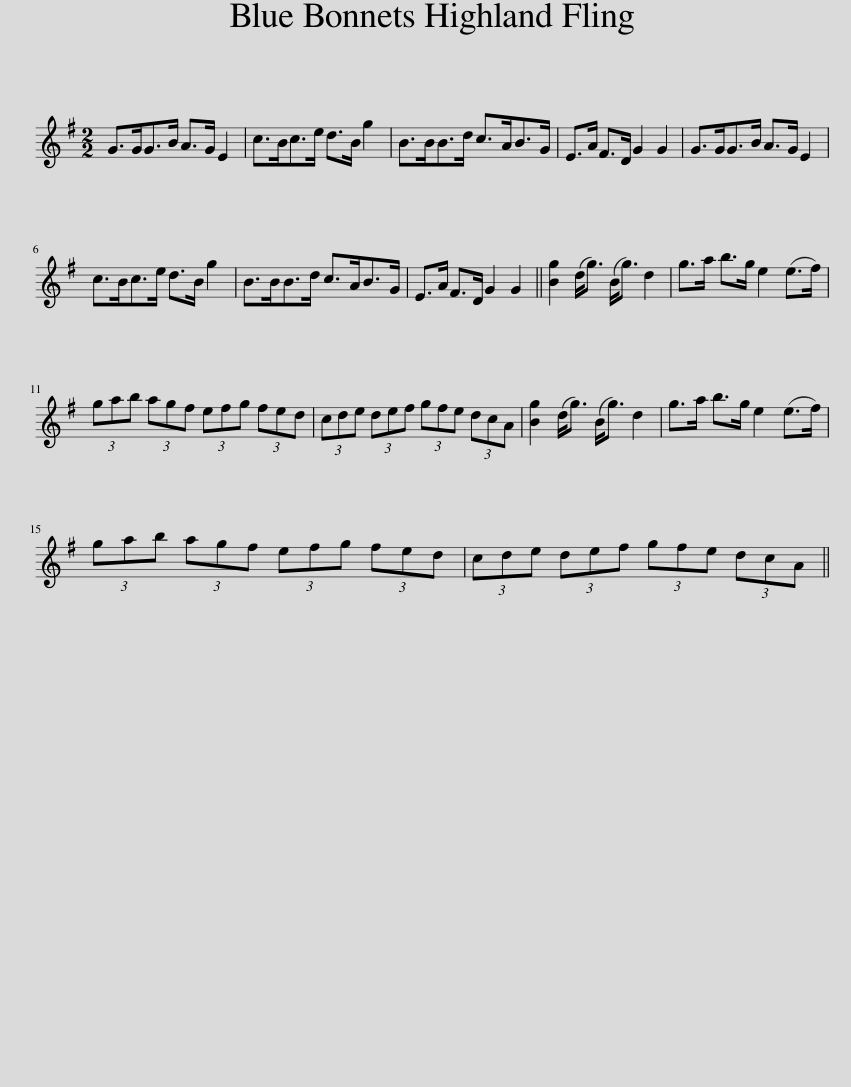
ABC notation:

X:1
L:1/8
M:2/2
I:linebreak $
K:G
V:1 treble
V:1
 G>GG>B A>G E2 | c>Bc>e d>B g2 | B>BB>d c>AB>G | E>A F>D G2 G2 | G>GG>B A>G E2 |$ %5
 c>Bc>e d>B g2 | B>BB>d c>AB>G | E>A F>D G2 G2 || [Bg]2 (d<g) (B<g) d2 | g>a b>g e2 (e>f) |$ %10
 (3gab (3agf (3efg (3fed | (3cde (3def (3gfe (3dcA | [Bg]2 (d<g) (B<g) d2 | g>a b>g e2 (e>f) |$ (3gab (3agf (3efg (3fed | %15
 (3cde (3def (3gfe (3dcA || %16
